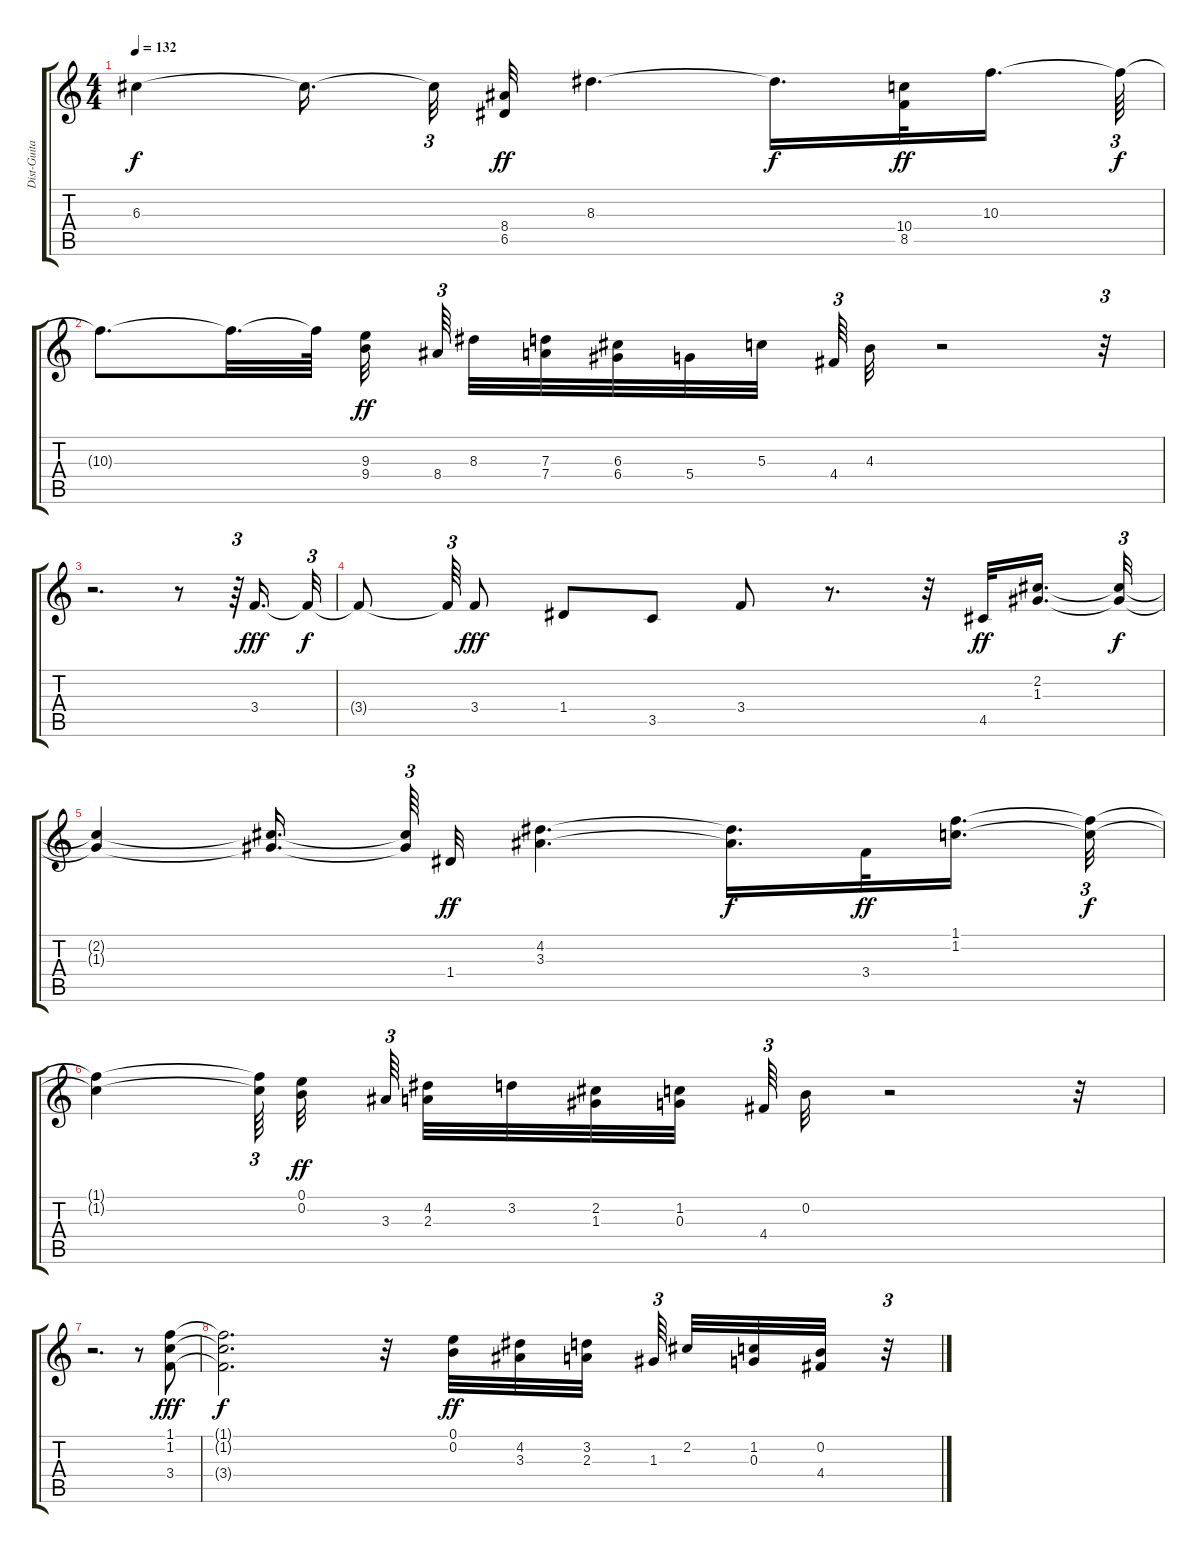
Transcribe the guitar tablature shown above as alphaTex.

\track ("Dist-Guitar" "Dist-Guita") {instrument distortionguitar}
\staff {score tabs}
\tuning (E4 B3 G3 D3 A2 E2) {hide}
\ts (4 4)
\tempo 132
\clef g2
\ks c
6.3{t}.4{dy f} 6.3{t}.16{d beam splitsecondary} 6.3{t}.32{tu (3 2)} (8.4 6.5).32{dy ff} 8.3.4{d} 8.3{t}.16{d dy f} (10.4 8.5).32{dy ff} 10.3.16{d beam splitsecondary} 10.3{t}.64{tu (3 2) dy f} |
10.3{t}.8{d} 10.3{t}.32{d} 10.3{t}.64 (9.3 9.4).32{dy ff beam splitsecondary} 8.4.64{tu (3 2) beam splitsecondary} 8.3.32 (7.3 7.4).32 (6.3 6.4).32 5.4.32 5.3.32{beam splitsecondary} 4.4.64{tu (3 2)} 4.3.32 r.2 r.32{tu (3 2)} |
r.2{d} r.8 r.64{tu (3 2)} 3.4.16{d dy fff} 3.4{t}.32{tu (3 2) dy f} |
3.4{t}.8 3.4{t}.64{tu (3 2)} 3.4.8{dy fff} 1.4.8 3.5.8 3.4.8 r.8{d} r.32 4.5.32{dy ff} (2.2 1.3).16{d beam splitsecondary} (2.2{t} 1.3{t}).32{tu (3 2) dy f} |
(2.2{t} 1.3{t}).4 (2.2{t} 1.3{t}).16{d beam splitsecondary} (2.2{t} 1.3{t}).64{tu (3 2)} 1.4.32{dy ff} (4.2 3.3).4{d} (4.2{t} 3.3{t}).16{d dy f} 3.4.32{dy ff} (1.1 1.2).16{d beam splitsecondary} (1.1{t} 1.2{t}).32{tu (3 2) dy f} |
(1.1{t} 1.2{t}).4 (1.1{t} 1.2{t}).64{tu (3 2) beam splitsecondary} (0.1 0.2).32{dy ff beam splitsecondary} 3.3.64{tu (3 2) beam splitsecondary} (4.2 2.3).32 3.2.32 (2.2 1.3).32 (1.2 0.3).32{beam splitsecondary} 4.4.64{tu (3 2)} 0.2.32 r.2 r.32 |
r.2{d} r.8 (1.1 1.2 3.4).8{dy fff} |
(1.1{t} 1.2{t} 3.4{t}).2{d dy f} r.32 (0.1 0.2).32{dy ff} (4.2 3.3).32 (3.2 2.3).32{beam splitsecondary} 1.3.64{tu (3 2) beam splitsecondary} 2.2.32 (1.2 0.3).32 (0.2 4.4).32 r.32{tu (3 2)}
